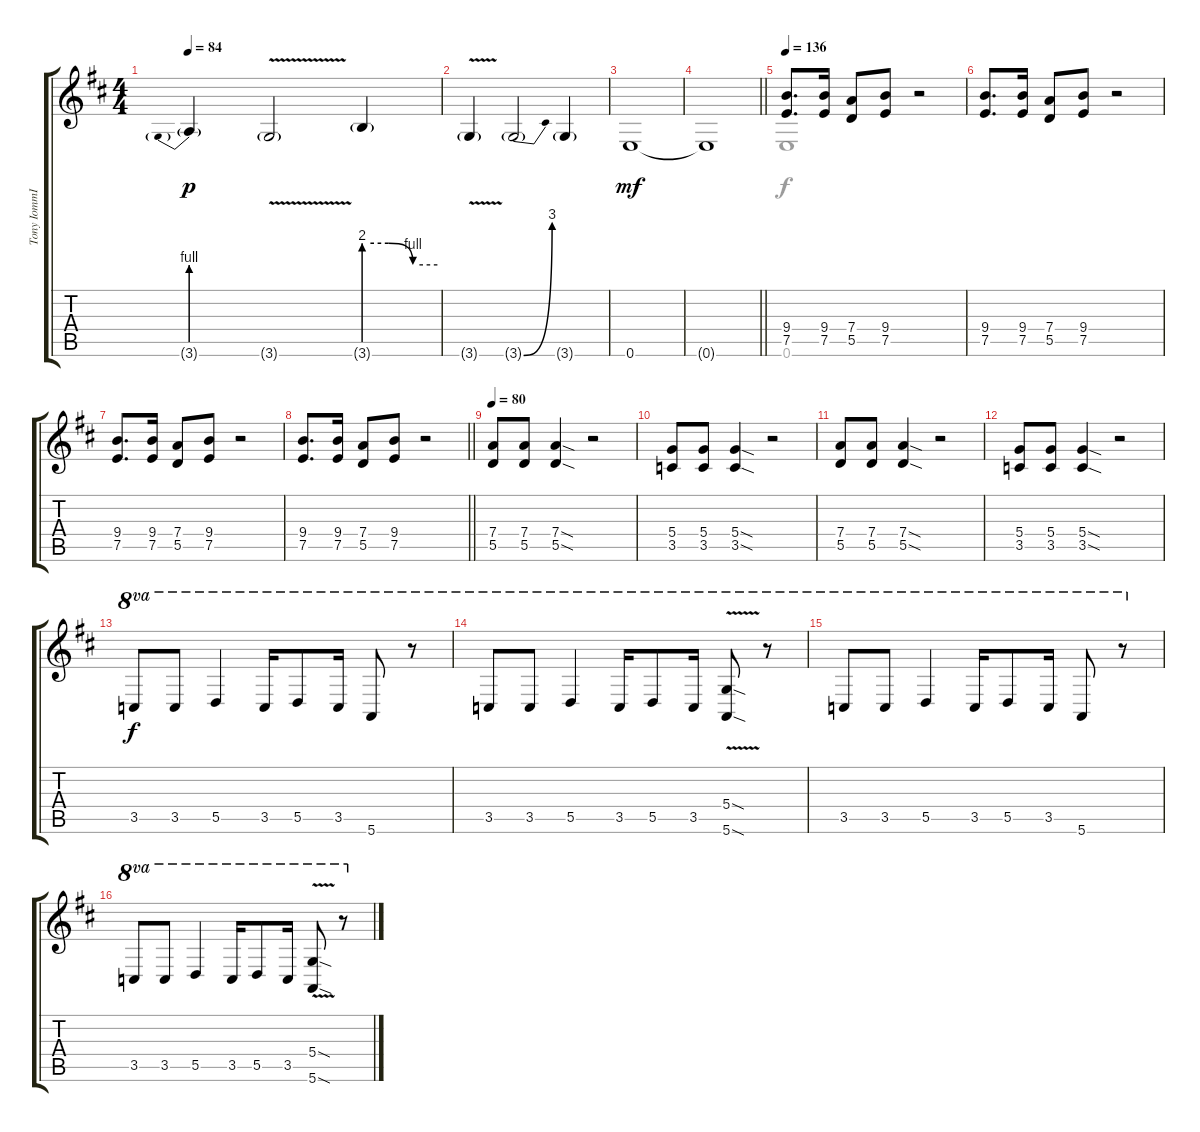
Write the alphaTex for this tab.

\track ("Tony IommI Distortion (Rhythm II)" "Tony IommI") {instrument overdrivenguitar}
\staff {score tabs}
\tuning (E4 B3 G3 D3 A2 E2) {hide}
\voice
\ts (4 4)
\tempo 84
\clef g2
\ks d
3.6{be (prebend 40 4 60 4) g}.4{dy p} 3.6{v g}.2 3.6{be (custom 0 8 20 8 40 4 60 4) g}.4 |
3.6{v g}.4 3.6{be (bend 0 0 60 12) g}.2 3.6{g}.4 |
0.6.1{dy mf} |
\barLineRight lightlight
0.6{t}.1 |
\tempo 136
(9.4 7.5).8{d} (9.4 7.5).16 (7.4 5.5).8 (9.4 7.5).8 r.2 |
(9.4 7.5).8{d} (9.4 7.5).16 (7.4 5.5).8 (9.4 7.5).8 r.2 |
(9.4 7.5).8{d} (9.4 7.5).16 (7.4 5.5).8 (9.4 7.5).8 r.2 |
\barLineRight lightlight
(9.4 7.5).8{d} (9.4 7.5).16 (7.4 5.5).8 (9.4 7.5).8 r.2 |
\tempo 80
(7.4 5.5).8 (7.4 5.5).8 (7.4{sod} 5.5{sod}).4 r.2 |
(5.4 3.5).8 (5.4 3.5).8 (5.4{sod} 3.5{sod}).4 r.2 |
(7.4 5.5).8 (7.4 5.5).8 (7.4{sod} 5.5{sod}).4 r.2 |
(5.4 3.5).8 (5.4 3.5).8 (5.4{sod} 3.5{sod}).4 r.2 |
3.5.8{ot 8va dy f} 3.5.8{ot 8va} 5.5.4{ot 8va} 3.5.16{ot 8va} 5.5.8{ot 8va} 3.5.16{ot 8va} 5.6.8{ot 8va} r.8{ot 8va} |
3.5.8{ot 8va} 3.5.8{ot 8va} 5.5.4{ot 8va} 3.5.16{ot 8va} 5.5.8{ot 8va} 3.5.16{ot 8va} (5.4{v sod} 5.6{sod}).8{ot 8va} r.8{ot 8va} |
3.5.8{ot 8va} 3.5.8{ot 8va} 5.5.4{ot 8va} 3.5.16{ot 8va} 5.5.8{ot 8va} 3.5.16{ot 8va} 5.6.8{ot 8va} r.8{ot 8va} |
3.5.8{ot 8va} 3.5.8{ot 8va} 5.5.4{ot 8va} 3.5.16{ot 8va} 5.5.8{ot 8va} 3.5.16{ot 8va} (5.4{v sod} 5.6{sod}).8{ot 8va} r.8{ot 8va}
\voice
\clef g2
\ottava regular
\simile none
\ks d
|
|
|
\barLineRight lightlight
|
0.6.1 |
|
|
\barLineRight lightlight
|
|
|
|
|
|
|
|
